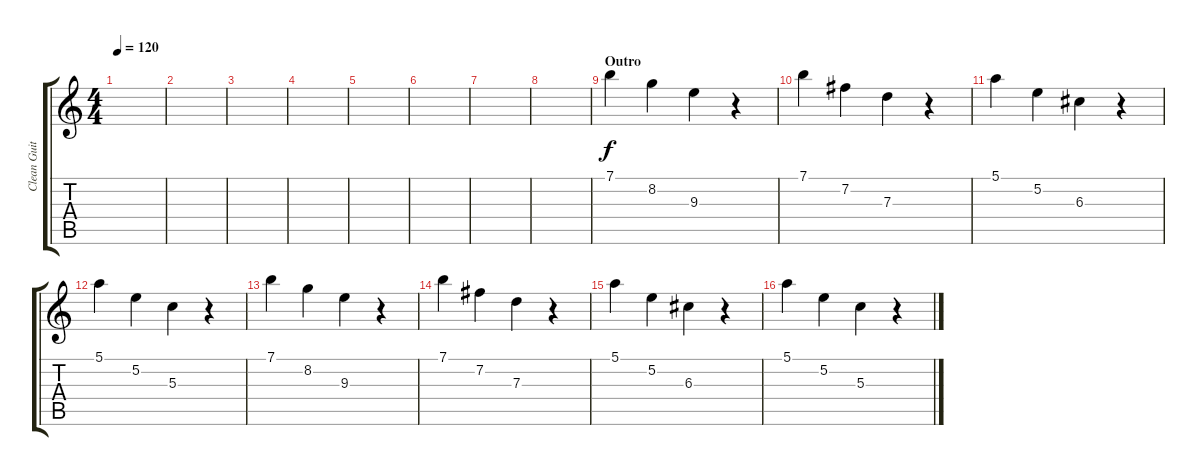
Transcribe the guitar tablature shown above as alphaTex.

\track ("Clean Guitar" "Clean Guit") {instrument electricguitarclean}
\staff {score tabs}
\tuning (E4 B3 G3 D3 A2 E2) {hide}
\ts (4 4)
\tempo 120
\clef g2
\ks c
|
|
|
|
|
|
|
|
\section ("" "Outro")
7.1.4{volume 9} 8.2.4 9.3.4 r.4 |
7.1.4 7.2.4 7.3.4 r.4 |
5.1.4 5.2.4 6.3.4 r.4 |
5.1.4 5.2.4 5.3.4 r.4 |
7.1.4 8.2.4 9.3.4 r.4 |
7.1.4 7.2.4 7.3.4 r.4 |
5.1.4 5.2.4 6.3.4 r.4 |
5.1.4 5.2.4 5.3.4 r.4
